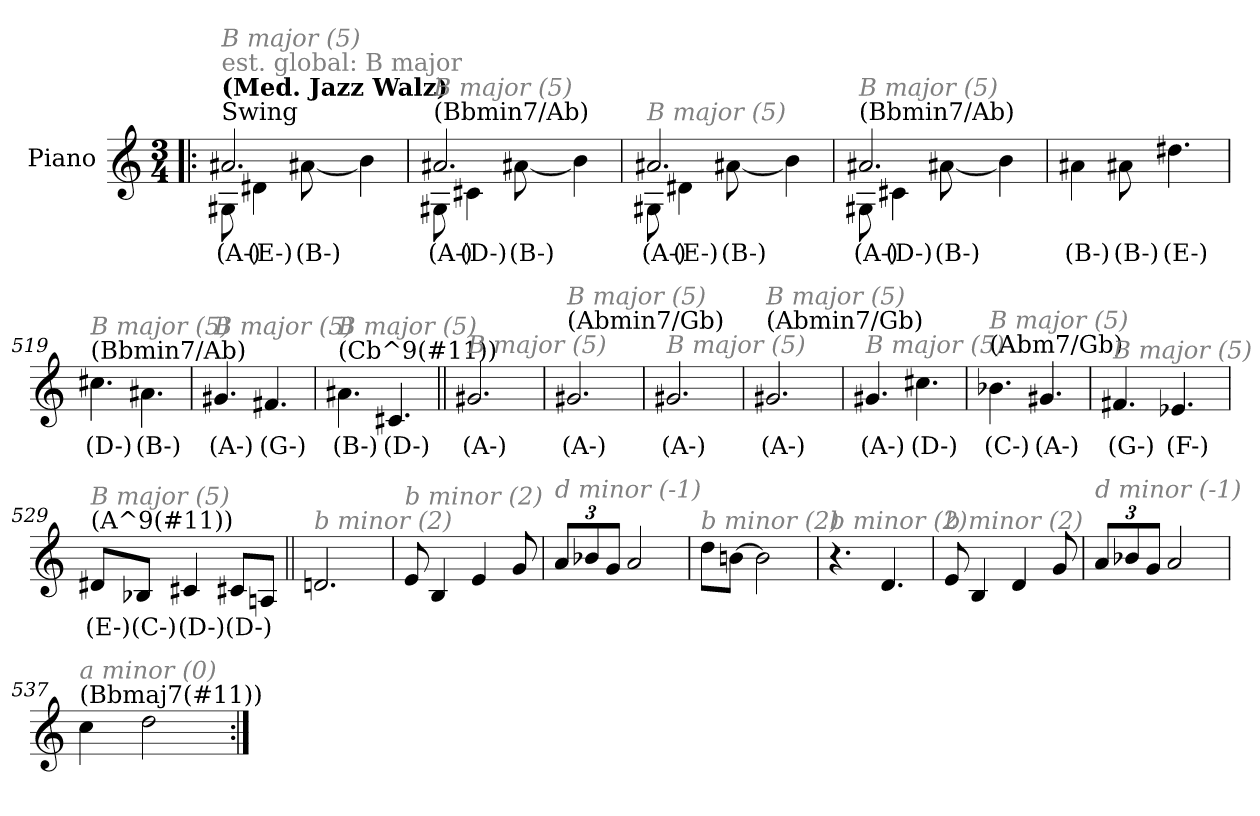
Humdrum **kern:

**kern	**text
*part1	*part1
*staff1	*staff1
*I"Piano	*
*I'Pno.	*
*clefG2	*
*k[]	*
*M3/4	*
=1!|:	=1!|:
*^	*
!LO:TX:a:t=Swing	!	!
!LO:TX:a:B:t=(Med. Jazz Walz)	!	!
!LO:TX:a:color=#808080:t=est. global&colon; B major	!	!
!LO:TX:i:color=#808080:t=B major (5)	!	!
2.a#Xi/	8G#Xi\	(A-)
.	4d#Xi\	(E-)
.	[8a#Xi\	(B-)
.	4b-\]	.
=515	=515	=515
!LO:TX:a:t=(Bbmin7/Ab)	!	!
!LO:TX:i:color=#808080:t=B major (5)	!	!
2.a#Xi/	8G#Xi\	(A-)
.	4c#Xi\	(D-)
.	[8a#Xi\	(B-)
.	4b-\]	.
=516	=516	=516
!LO:TX:i:color=#808080:t=B major (5)	!	!
2.a#Xi/	8G#Xi\	(A-)
.	4d#Xi\	(E-)
.	[8a#Xi\	(B-)
.	4b-\]	.
=517	=517	=517
!LO:TX:a:t=(Bbmin7/Ab)	!	!
!LO:TX:i:color=#808080:t=B major (5)	!	!
2.a#Xi/	8G#Xi\	(A-)
.	4c#Xi\	(D-)
.	[8a#Xi\	(B-)
.	4b-\]	.
*v	*v	*
!!LO:LB:g=z
=518	=518
*^	*
!LO:TX:i:color=#808080:t=B major (5)	!	!
*v	*v	*
4a#Xi\	(B-)
8a#Xi\	(B-)
4.dd#Xi\	(E-)
=519	=519
!LO:TX:a:t=(Bbmin7/Ab)	!
!LO:TX:i:color=#808080:t=B major (5)	!
4.cc#Xi\	(D-)
4.a#Xi\	(B-)
=520	=520
!LO:TX:i:color=#808080:t=B major (5)	!
4.g#Xi/	(A-)
4.f#Xi/	(G-)
=521	=521
!LO:TX:a:t=(Cb^9(#11))	!
!LO:TX:i:color=#808080:t=B major (5)	!
4.a#Xi\	(B-)
4.c#Xi/	(D-)
!!LO:LB:g=z
=522||	=522||
!LO:TX:i:color=#808080:t=B major (5)	!
2.g#Xi/	(A-)
=523	=523
!LO:TX:a:t=(Abmin7/Gb)	!
!LO:TX:i:color=#808080:t=B major (5)	!
2.g#Xi/	(A-)
=524	=524
!LO:TX:i:color=#808080:t=B major (5)	!
2.g#Xi/	(A-)
=525	=525
!LO:TX:a:t=(Abmin7/Gb)	!
!LO:TX:i:color=#808080:t=B major (5)	!
2.g#Xi/	(A-)
!!LO:LB:g=z
=526	=526
!LO:TX:i:color=#808080:t=B major (5)	!
4.g#Xi/	(A-)
4.cc#Xi\	(D-)
=527	=527
!LO:TX:a:t=(Abm7/Gb)	!
!LO:TX:i:color=#808080:t=B major (5)	!
4.b-Xi\	(C-)
4.g#Xi/	(A-)
=528	=528
!LO:TX:i:color=#808080:t=B major (5)	!
4.f#Xi/	(G-)
4.e-Xi/	(F-)
=529	=529
!LO:TX:a:t=(A^9(#11))	!
!LO:TX:i:color=#808080:t=B major (5)	!
8d#Xi/L	(E-)
8B-Xi/J	(C-)
4c#Xi/	(D-)
8c#Xi/L	(D-)
8An/J	.
!!LO:LB:g=z
=530||	=530||
!LO:TX:i:color=#808080:t=b minor (2)	!
2.dn/	.
=531	=531
!LO:TX:i:color=#808080:t=b minor (2)	!
8e/	.
4B/	.
4e/	.
8g/	.
=532	=532
*Xbrackettup	*
!LO:TX:i:color=#808080:t=d minor (-1)	!
12a/L	.
12b-X/	.
12g/J	.
2a/	.
=533	=533
!LO:TX:i:color=#808080:t=b minor (2)	!
8dd\L	.
[8bn\J	.
2b\]	.
!!LO:LB:g=z
=534	=534
!LO:TX:i:color=#808080:t=b minor (2)	!
4.r	.
4.d/	.
=535	=535
!LO:TX:i:color=#808080:t=b minor (2)	!
8e/	.
4B/	.
4d/	.
8g/	.
=536	=536
!LO:TX:i:color=#808080:t=d minor (-1)	!
12a/L	.
12b-X/	.
12g/J	.
2a/	.
=537	=537
!LO:TX:a:t=(Bbmaj7(#11))	!
!LO:TX:i:color=#808080:t=a minor (0)	!
4cc\	.
2dd\	.
=:|!	=:|!
*-	*-
